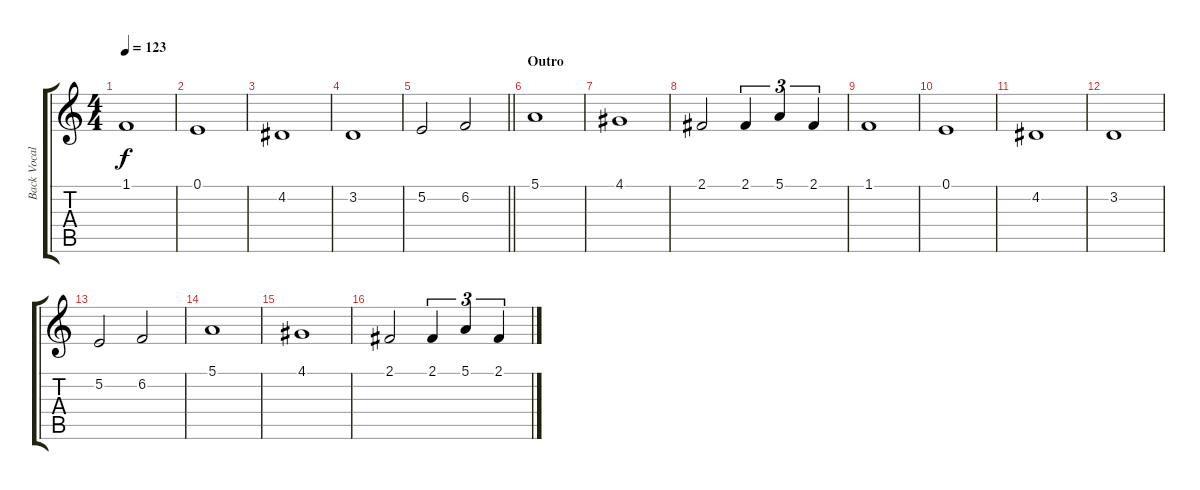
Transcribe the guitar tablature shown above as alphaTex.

\track ("Back Vocals" "Back Vocal") {instrument tenorsax}
\staff {score tabs}
\tuning (E4 B3 G3 D3 A2 E2) {hide}
\ts (4 4)
\tempo 123
\clef g2
\ks c
1.1.1{dy f} |
0.1.1 |
4.2.1 |
3.2.1 |
\barLineRight lightlight
5.2.2 6.2.2 |
\section ("" "Outro")
5.1.1 |
4.1.1 |
2.1.2 2.1.4{tu (3 2)} 5.1.4{tu (3 2)} 2.1.4{tu (3 2)} |
1.1.1 |
0.1.1 |
4.2.1 |
3.2.1 |
5.2.2 6.2.2 |
5.1.1 |
4.1.1 |
2.1.2 2.1.4{tu (3 2)} 5.1.4{tu (3 2)} 2.1.4{tu (3 2)}
